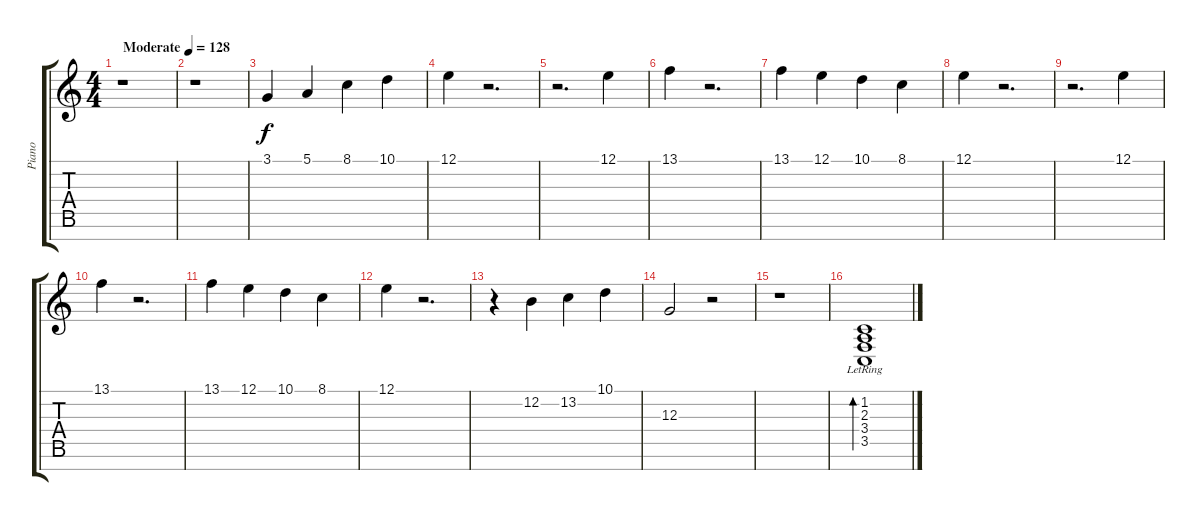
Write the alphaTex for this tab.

\track ("Piano" "Piano") {instrument acousticgrandpiano}
\staff {score tabs}
\tuning (E4 B3 G3 D3 A2 E2 B1) {hide}
\ts (4 4)
\tempo (128 "Moderate")
\clef g2
\ks c
r.1{dy f instrument acousticgrandpiano} |
r.1 |
3.1.4{volume 14 instrument electricgrandpiano} 5.1.4 8.1.4 10.1.4 |
12.1.4 r.2{d} |
r.2{d} 12.1.4 |
13.1.4 r.2{d} |
13.1.4 12.1.4 10.1.4 8.1.4 |
12.1.4 r.2{d} |
r.2{d} 12.1.4 |
13.1.4 r.2{d} |
13.1.4 12.1.4 10.1.4 8.1.4 |
12.1.4 r.2{d} |
r.4 12.2.4 13.2.4 10.1.4 |
12.3.2 r.2 |
r.1 |
(1.2 2.3 3.4 3.5{lr}).1{bd 240 volume 11 instrument acousticgrandpiano}
